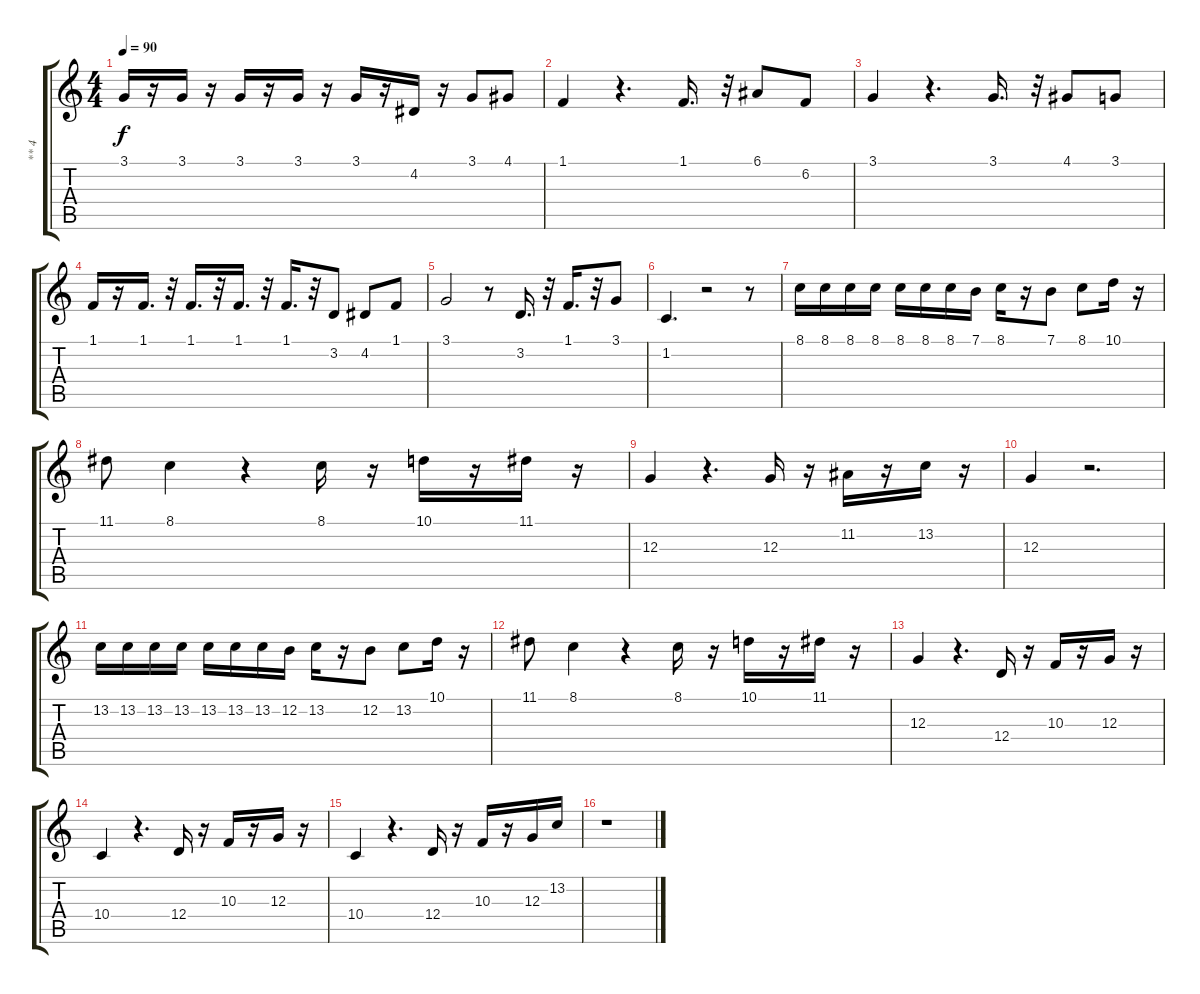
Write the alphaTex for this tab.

\track ("** 4" "** 4") {instrument electricgrandpiano}
\staff {score tabs}
\tuning (E4 B3 G3 D3 A2 E2) {hide}
\ts (4 4)
\tempo 90
\clef g2
\ks c
3.1.16{dy f} r.16 3.1.16 r.16 3.1.16 r.16 3.1.16 r.16 3.1.16 r.16 4.2.16 r.16 3.1.8 4.1.8 |
1.1.4 r.4{d} 1.1.16{d} r.32 6.1.8 6.2.8 |
3.1.4 r.4{d} 3.1.16{d} r.32 4.1.8 3.1.8 |
1.1.16 r.16 1.1.16{d} r.32 1.1.16{d} r.32 1.1.16{d} r.32 1.1.16{d} r.32 3.2.8 4.2.8 1.1.8 |
3.1.2 r.8 3.2.16{d} r.32 1.1.16{d} r.32 3.1.8 |
1.2.4{d} r.2 r.8 |
8.1.16 8.1.16 8.1.16 8.1.16 8.1.16 8.1.16 8.1.16 7.1.16 8.1.16 r.16 7.1.8 8.1.8 10.1.16 r.16 |
11.1.8 8.1.4 r.4 8.1.16 r.16 10.1.16 r.16 11.1.16 r.16 |
12.3.4 r.4{d} 12.3.16 r.16 11.2.16 r.16 13.2.16 r.16 |
12.3.4 r.2{d} |
13.2.16 13.2.16 13.2.16 13.2.16 13.2.16 13.2.16 13.2.16 12.2.16 13.2.16 r.16 12.2.8 13.2.8 10.1.16 r.16 |
11.1.8 8.1.4 r.4 8.1.16 r.16 10.1.16 r.16 11.1.16 r.16 |
12.3.4 r.4{d} 12.4.16 r.16 10.3.16 r.16 12.3.16 r.16 |
10.4.4 r.4{d} 12.4.16 r.16 10.3.16 r.16 12.3.16 r.16 |
10.4.4 r.4{d} 12.4.16 r.16 10.3.16 r.16 12.3.16 13.2.16 |
r.1
